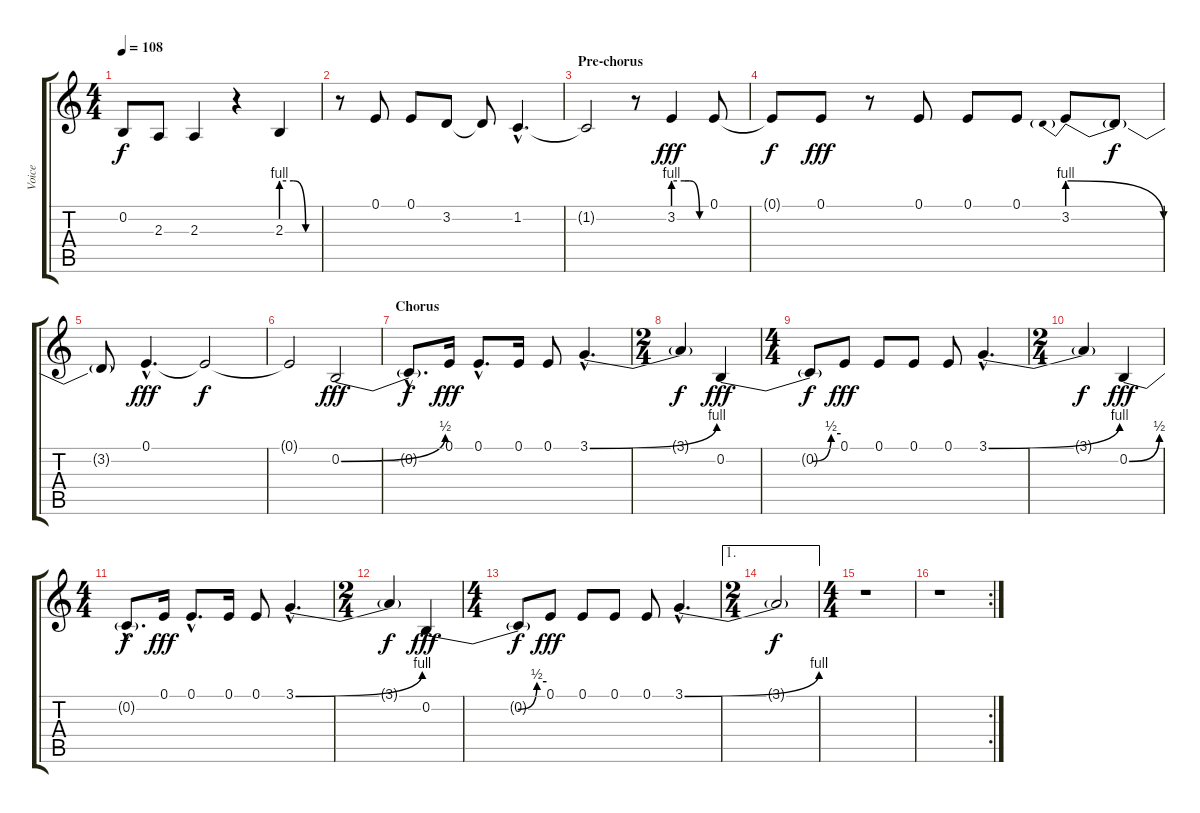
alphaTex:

\track ("Voice" "Voice") {instrument fiddle}
\staff {score tabs}
\tuning (E4 B3 G3 D3 A2 E2) {hide}
\ts (4 4)
\tempo 108
\clef g2
\ks c
0.2{t}.8{dy f} 2.3.8 2.3.4 r.4 2.3{be (custom 0 4 20 4 40 0 60 0)}.4 |
r.8 0.1.8 0.1.8 3.2.8 3.2{t}.8 1.2{hac}.4{d} |
\section ("" "Pre-chorus")
1.2{t}.2 r.8 3.2{be (custom 0 4 20 4 30 4 48 0 60 0)}.4{dy fff} 0.1.8 |
0.1{t}.8{dy f} 0.1.8{dy fff} r.8 0.1.8 0.1.8 0.1.8 3.2{be (prebendrelease 0 4 60 0)}.8 3.2{t}.8{dy f} |
3.2{t}.8 0.1{hac}.4{d dy fff} 0.1{t}.2{dy f} |
0.1{t}.2 0.2{be (bend 0 0 60 2)}.2{dy fff} |
\section ("" "Chorus")
0.2{hac t}.8{d dy f} 0.1.16{dy fff} 0.1{hac}.8{d} 0.1.16 0.1.8 3.1{be (bend 0 0 60 4) hac}.4{d} |
\ts (2 4)
3.1{t}.4{dy f} 0.2{be (custom 0 0 45 0 55 2 60 2)}.4{dy fff} |
\ts (4 4)
0.2{t}.8{dy f} 0.1.8{dy fff} 0.1.8 0.1.8 0.1.8 3.1{be (bend 0 0 60 4) hac}.4{d} |
\ts (2 4)
3.1{t}.4{dy f} 0.2{be (bend 0 0 60 2)}.4{dy fff} |
\ts (4 4)
0.2{hac t}.8{d dy f} 0.1.16{dy fff} 0.1{hac}.8{d} 0.1.16 0.1.8 3.1{be (bend 0 0 60 4) hac}.4{d} |
\ts (2 4)
3.1{t}.4{dy f} 0.2{be (custom 0 0 45 0 55 2 60 2)}.4{dy fff} |
\ts (4 4)
0.2{t}.8{dy f} 0.1.8{dy fff} 0.1.8 0.1.8 0.1.8 3.1{be (bend 0 0 60 4) hac}.4{d} |
\ae 1
\ts (2 4)
3.1{t}.2{dy f} |
\ts (4 4)
r.1 |
\rc 2
r.1
